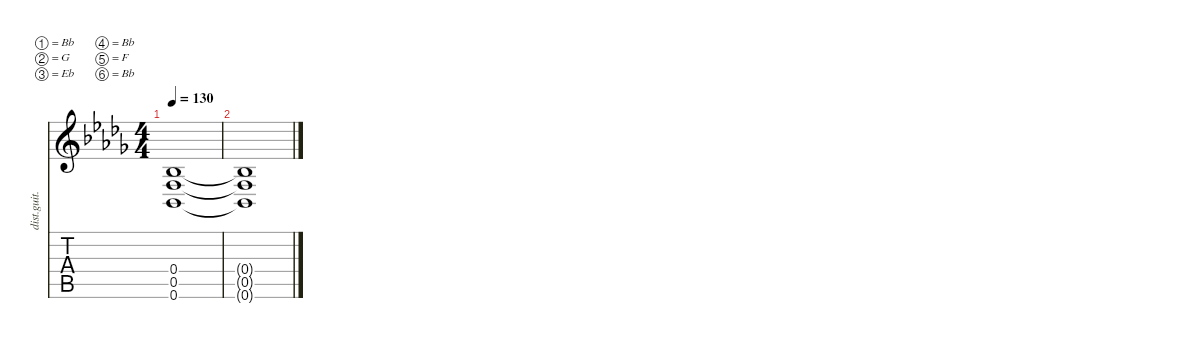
\defaultSystemsLayout 4
\hideDynamics
\bracketExtendMode nobrackets
\otherSystemsTrackNameOrientation horizontal
\track ("Guitar R" "dist.guit.") {instrument distortionguitar}
\staff {score tabs}
\tuning (Bb3 G3 Eb3 Bb2 F2 Bb1)
\ts (4 4)
\tempo 130
\clef g2
\ks bbminor
(0.6{t acc b} 0.5{t acc forcenatural} 0.4{t acc b}).1{dy mf} |
(0.6{t acc b} 0.5{t acc forcenatural} 0.4{t acc b}).1
